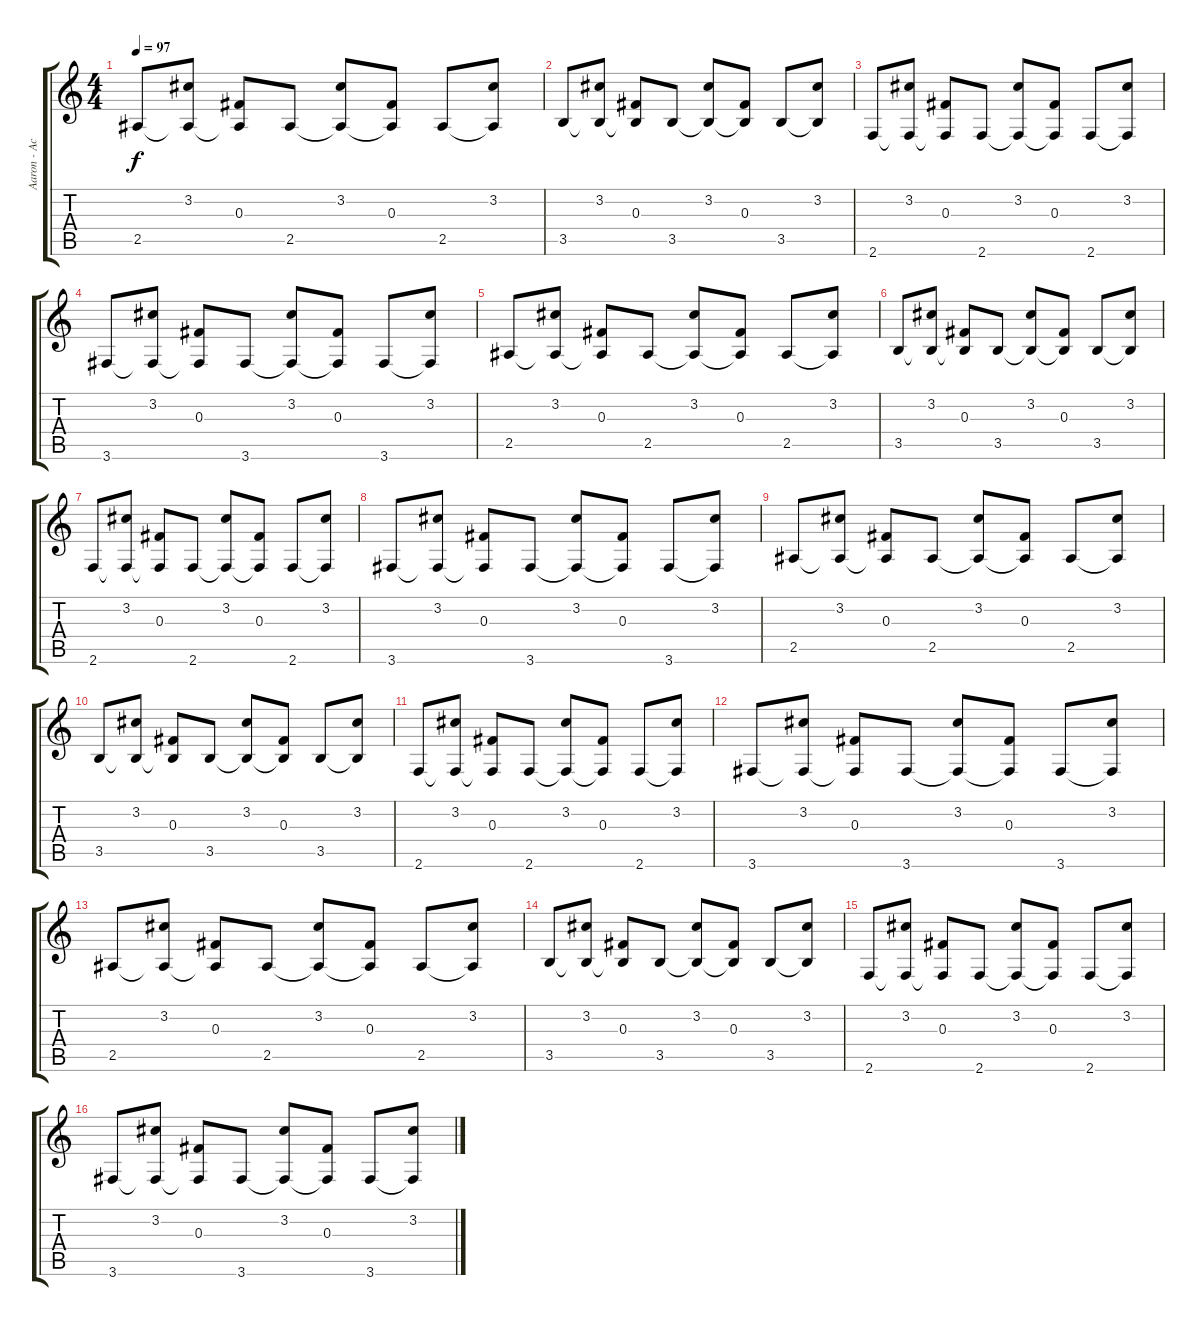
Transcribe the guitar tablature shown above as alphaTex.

\track ("Aaron - Acoustic" "Aaron - Ac") {instrument acousticguitarsteel}
\staff {score tabs}
\tuning (Eb4 Bb3 Gb3 Db3 Ab2 Eb2) {hide}
\ts (4 4)
\tempo 97
\clef g2
\ks c
2.5.8{dy f instrument acousticguitarsteel} (3.2 2.5{t}).8 (0.3 2.5{t}).8 2.5.8 (3.2 2.5{t}).8 (0.3 2.5{t}).8 2.5.8 (3.2 2.5{t}).8 |
3.5.8 (3.2 3.5{t}).8 (0.3 3.5{t}).8 3.5.8 (3.2 3.5{t}).8 (0.3 3.5{t}).8 3.5.8 (3.2 3.5{t}).8 |
2.6.8 (3.2 2.6{t}).8 (0.3 2.6{t}).8 2.6.8 (3.2 2.6{t}).8 (0.3 2.6{t}).8 2.6.8 (3.2 2.6{t}).8 |
3.6.8 (3.2 3.6{t}).8 (0.3 3.6{t}).8 3.6.8 (3.2 3.6{t}).8 (0.3 3.6{t}).8 3.6.8 (3.2 3.6{t}).8 |
2.5.8 (3.2 2.5{t}).8 (0.3 2.5{t}).8 2.5.8 (3.2 2.5{t}).8 (0.3 2.5{t}).8 2.5.8 (3.2 2.5{t}).8 |
3.5.8 (3.2 3.5{t}).8 (0.3 3.5{t}).8 3.5.8 (3.2 3.5{t}).8 (0.3 3.5{t}).8 3.5.8 (3.2 3.5{t}).8 |
2.6.8 (3.2 2.6{t}).8 (0.3 2.6{t}).8 2.6.8 (3.2 2.6{t}).8 (0.3 2.6{t}).8 2.6.8 (3.2 2.6{t}).8 |
3.6.8 (3.2 3.6{t}).8 (0.3 3.6{t}).8 3.6.8 (3.2 3.6{t}).8 (0.3 3.6{t}).8 3.6.8 (3.2 3.6{t}).8 |
2.5.8 (3.2 2.5{t}).8 (0.3 2.5{t}).8 2.5.8 (3.2 2.5{t}).8 (0.3 2.5{t}).8 2.5.8 (3.2 2.5{t}).8 |
3.5.8 (3.2 3.5{t}).8 (0.3 3.5{t}).8 3.5.8 (3.2 3.5{t}).8 (0.3 3.5{t}).8 3.5.8 (3.2 3.5{t}).8 |
2.6.8 (3.2 2.6{t}).8 (0.3 2.6{t}).8 2.6.8 (3.2 2.6{t}).8 (0.3 2.6{t}).8 2.6.8 (3.2 2.6{t}).8 |
3.6.8 (3.2 3.6{t}).8 (0.3 3.6{t}).8 3.6.8 (3.2 3.6{t}).8 (0.3 3.6{t}).8 3.6.8 (3.2 3.6{t}).8 |
2.5.8 (3.2 2.5{t}).8 (0.3 2.5{t}).8 2.5.8 (3.2 2.5{t}).8 (0.3 2.5{t}).8 2.5.8 (3.2 2.5{t}).8 |
3.5.8 (3.2 3.5{t}).8 (0.3 3.5{t}).8 3.5.8 (3.2 3.5{t}).8 (0.3 3.5{t}).8 3.5.8 (3.2 3.5{t}).8 |
2.6.8 (3.2 2.6{t}).8 (0.3 2.6{t}).8 2.6.8 (3.2 2.6{t}).8 (0.3 2.6{t}).8 2.6.8 (3.2 2.6{t}).8 |
3.6.8 (3.2 3.6{t}).8 (0.3 3.6{t}).8 3.6.8 (3.2 3.6{t}).8 (0.3 3.6{t}).8 3.6.8 (3.2 3.6{t}).8
